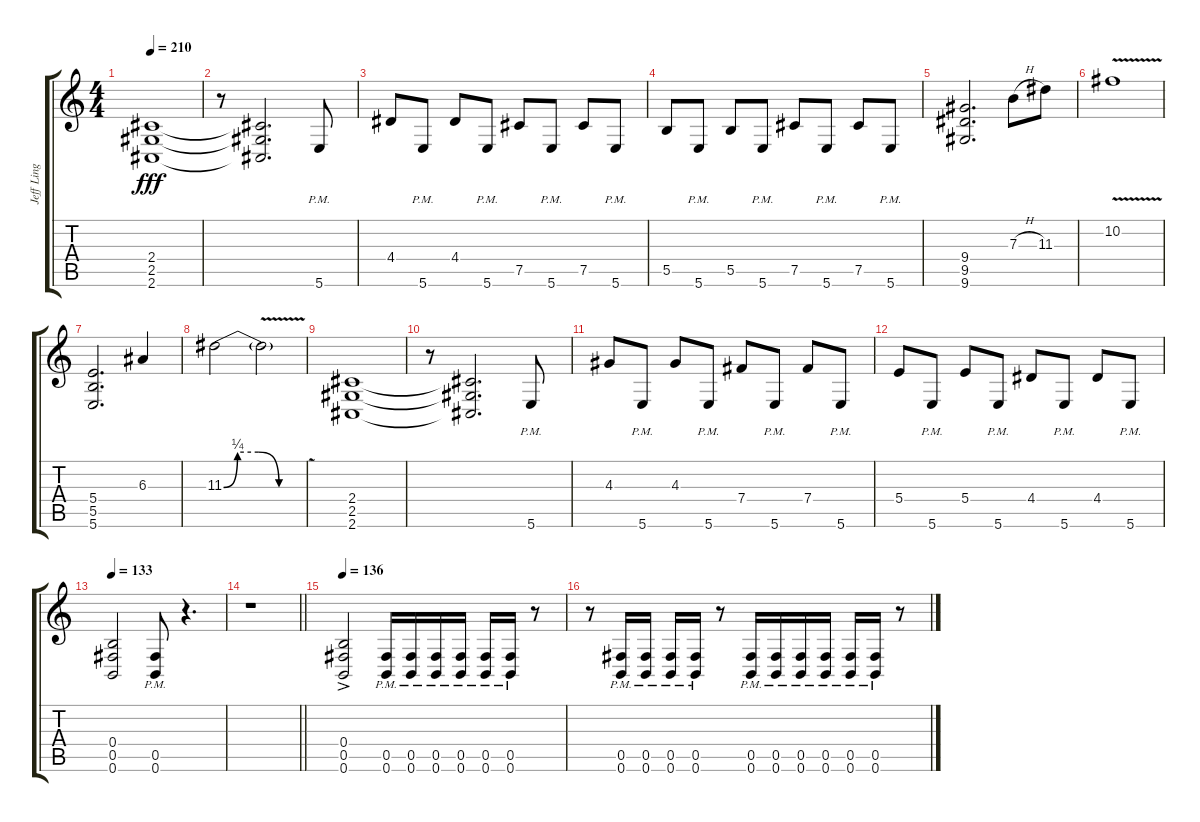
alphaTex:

\track ("Jeff Ling" "Jeff Ling") {instrument distortionguitar}
\staff {score tabs}
\tuning (Db4 Ab3 E3 B2 Gb2 B1) {hide}
\ts (4 4)
\tempo 210
\clef g2
\ks c
(2.4 2.5 2.6).1{dy fff} |
r.8 (2.4{t} 2.5{t} 2.6{t}).2{d} 5.6{pm}.8 |
4.4.8 5.6{pm}.8 4.4.8 5.6{pm}.8 7.5.8 5.6{pm}.8 7.5.8 5.6{pm}.8 |
5.5.8 5.6{pm}.8 5.5.8 5.6{pm}.8 7.5.8 5.6{pm}.8 7.5.8 5.6{pm}.8 |
(9.4 9.5 9.6).2{d} 7.3{h}.8 11.3.8 |
10.2{v}.1 |
(5.4 5.5 5.6).2{d} 6.3.4 |
11.3{be (custom 0 0 10 1 25 1 40 0 60 0)}.2 11.3{v t}.2 |
(2.4 2.5 2.6).1 |
r.8 (2.4{t} 2.5{t} 2.6{t}).2{d} 5.6{pm}.8 |
4.3.8 5.6{pm}.8 4.3.8 5.6{pm}.8 7.4.8 5.6{pm}.8 7.4.8 5.6{pm}.8 |
5.4.8 5.6{pm}.8 5.4.8 5.6{pm}.8 4.4.8 5.6{pm}.8 4.4.8 5.6{pm}.8 |
\tempo 133
(0.4 0.5 0.6).2 (0.5{pm} 0.6{pm}).8 r.4{d} |
\barLineRight lightlight
r.1 |
\tempo 136
(0.4{ac} 0.5{ac} 0.6{ac}).2 (0.5{pm} 0.6{pm}).16 (0.5{pm} 0.6{pm}).16 (0.5{pm} 0.6{pm}).16 (0.5{pm} 0.6{pm}).16 (0.5{pm} 0.6{pm}).16 (0.5{pm} 0.6{pm}).16 r.8 |
r.8 (0.5{pm} 0.6{pm}).16 (0.5{pm} 0.6{pm}).16 (0.5{pm} 0.6{pm}).16 (0.5{pm} 0.6{pm}).16 r.8 (0.5{pm} 0.6{pm}).16 (0.5{pm} 0.6{pm}).16 (0.5{pm} 0.6{pm}).16 (0.5{pm} 0.6{pm}).16 (0.5{pm} 0.6{pm}).16 (0.5{pm} 0.6{pm}).16 r.8
